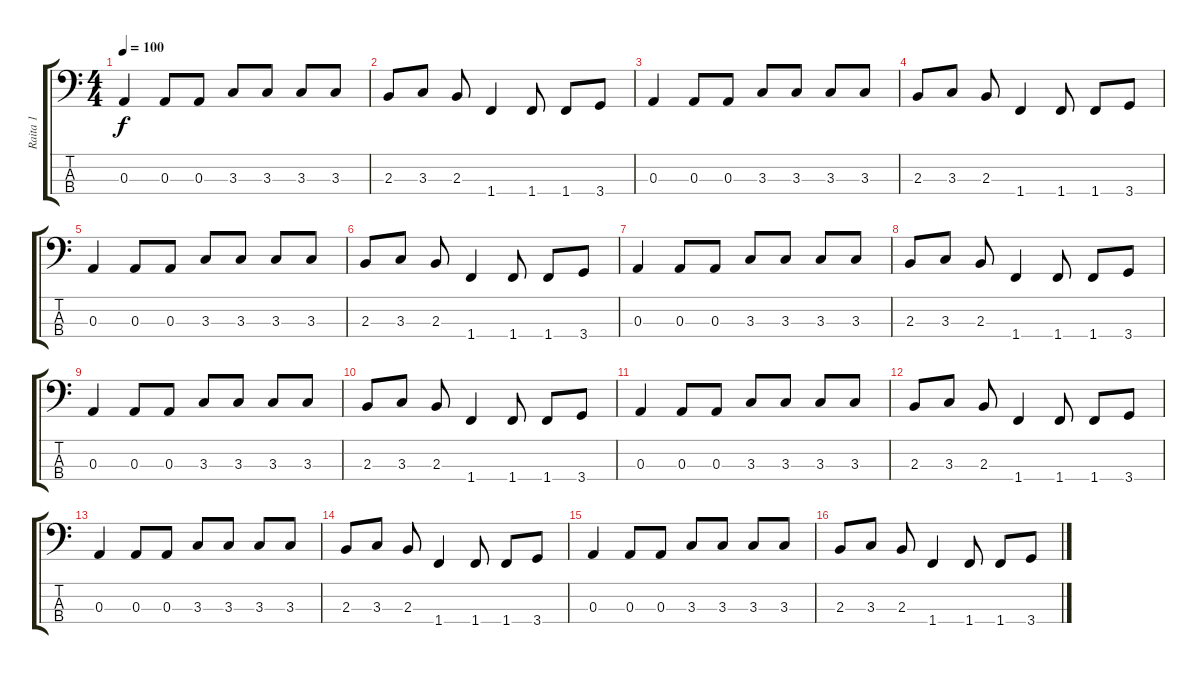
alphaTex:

\track ("Raita 1" "Raita 1") {instrument slapbass2}
\staff {score tabs}
\tuning (G2 D2 A1 E1) {hide}
\ts (4 4)
\tempo 100
\clef f4
\ks c
0.3.4{dy f instrument slapbass2} 0.3.8 0.3.8 3.3.8 3.3.8 3.3.8 3.3.8 |
2.3.8 3.3.8 2.3.8 1.4.4 1.4.8 1.4.8 3.4.8 |
0.3.4 0.3.8 0.3.8 3.3.8 3.3.8 3.3.8 3.3.8 |
2.3.8 3.3.8 2.3.8 1.4.4 1.4.8 1.4.8 3.4.8 |
0.3.4 0.3.8 0.3.8 3.3.8 3.3.8 3.3.8 3.3.8 |
2.3.8 3.3.8 2.3.8 1.4.4 1.4.8 1.4.8 3.4.8 |
0.3.4 0.3.8 0.3.8 3.3.8 3.3.8 3.3.8 3.3.8 |
2.3.8 3.3.8 2.3.8 1.4.4 1.4.8 1.4.8 3.4.8 |
0.3.4 0.3.8 0.3.8 3.3.8 3.3.8 3.3.8 3.3.8 |
2.3.8 3.3.8 2.3.8 1.4.4 1.4.8 1.4.8 3.4.8 |
0.3.4 0.3.8 0.3.8 3.3.8 3.3.8 3.3.8 3.3.8 |
2.3.8 3.3.8 2.3.8 1.4.4 1.4.8 1.4.8 3.4.8 |
0.3.4 0.3.8 0.3.8 3.3.8 3.3.8 3.3.8 3.3.8 |
2.3.8 3.3.8 2.3.8 1.4.4 1.4.8 1.4.8 3.4.8 |
0.3.4 0.3.8 0.3.8 3.3.8 3.3.8 3.3.8 3.3.8 |
2.3.8 3.3.8 2.3.8 1.4.4 1.4.8 1.4.8 3.4.8
